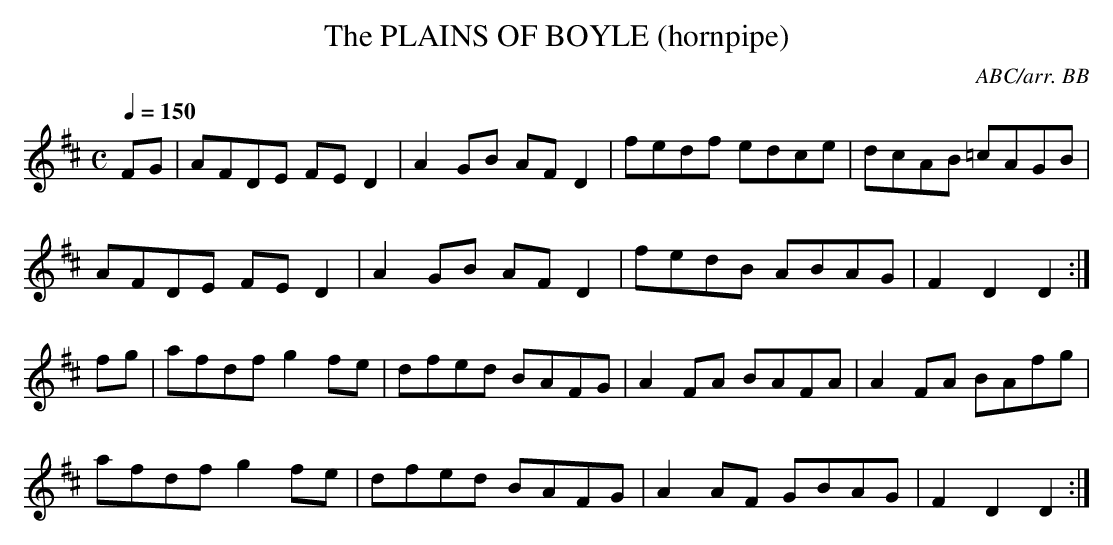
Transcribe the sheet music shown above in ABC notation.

X:1
T:PLAINS OF BOYLE (hornpipe), The
C:ABC/arr. BB
M:C
L:1/8
Q:1/4=150
K:D
FG|AFDE FED2|A2GB AFD2|fedf edce|dcAB =cAGB|
AFDE FED2|A2GB AFD2|fedB ABAG|F2D2 D2 :|
fg|afdf g2fe|dfed BAFG|A2FA BAFA|A2FA BAfg|
afdf g2fe|dfed BAFG|A2AF GBAG|F2D2 D2 :|
